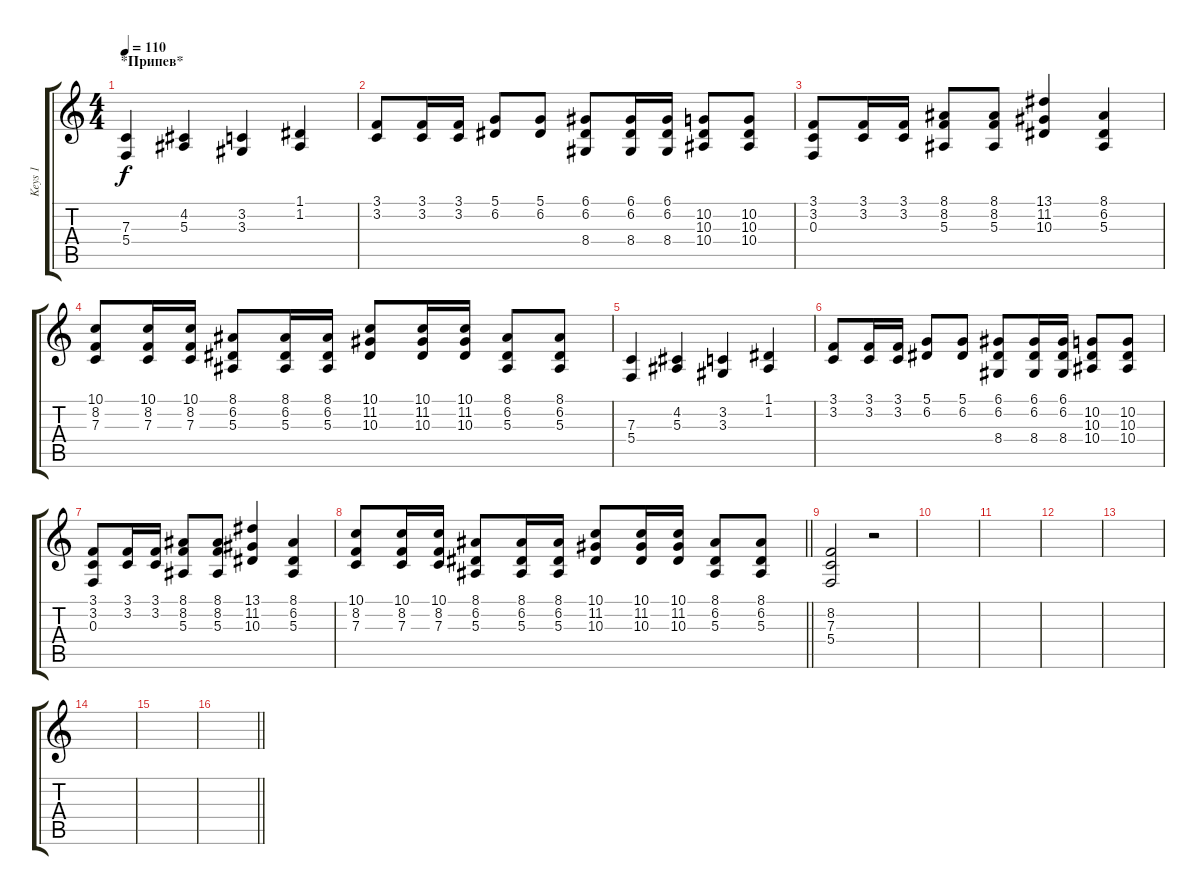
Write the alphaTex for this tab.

\track ("Keys 1" "Keys 1") {instrument brasssection}
\staff {score tabs}
\tuning (D4 A3 F3 C3 G2 D2) {hide}
\ts (4 4)
\section ("" "*Припев*")
\tempo 110
\clef g2
\ks c
(7.3 5.4).4{dy f} (4.2 5.3).4 (3.2 3.3).4 (1.1 1.2).4 |
(3.1 3.2).8 (3.1 3.2).16 (3.1 3.2).16 (5.1 6.2).8 (5.1 6.2).8 (6.1 6.2 8.4).8 (6.1 6.2 8.4).16 (6.1 6.2 8.4).16 (10.2 10.3 10.4).8 (10.2 10.3 10.4).8 |
(3.1 3.2 0.3).8 (3.1 3.2).16 (3.1 3.2).16 (8.1 8.2 5.3).8 (8.1 8.2 5.3).8 (13.1 11.2 10.3).4 (8.1 6.2 5.3).4 |
(10.1 8.2 7.3).8 (10.1 8.2 7.3).16 (10.1 8.2 7.3).16 (8.1 6.2 5.3).8 (8.1 6.2 5.3).16 (8.1 6.2 5.3).16 (10.1 11.2 10.3).8 (10.1 11.2 10.3).16 (10.1 11.2 10.3).16 (8.1 6.2 5.3).8 (8.1 6.2 5.3).8 |
(7.3 5.4).4 (4.2 5.3).4 (3.2 3.3).4 (1.1 1.2).4 |
(3.1 3.2).8 (3.1 3.2).16 (3.1 3.2).16 (5.1 6.2).8 (5.1 6.2).8 (6.1 6.2 8.4).8 (6.1 6.2 8.4).16 (6.1 6.2 8.4).16 (10.2 10.3 10.4).8 (10.2 10.3 10.4).8 |
(3.1 3.2 0.3).8 (3.1 3.2).16 (3.1 3.2).16 (8.1 8.2 5.3).8 (8.1 8.2 5.3).8 (13.1 11.2 10.3).4 (8.1 6.2 5.3).4 |
\barLineRight lightlight
(10.1 8.2 7.3).8 (10.1 8.2 7.3).16 (10.1 8.2 7.3).16 (8.1 6.2 5.3).8 (8.1 6.2 5.3).16 (8.1 6.2 5.3).16 (10.1 11.2 10.3).8 (10.1 11.2 10.3).16 (10.1 11.2 10.3).16 (8.1 6.2 5.3).8 (8.1 6.2 5.3).8 |
\section ("" "")
(8.2 7.3 5.4).2 r.2 |
|
|
|
|
|
|
\barLineRight lightlight
